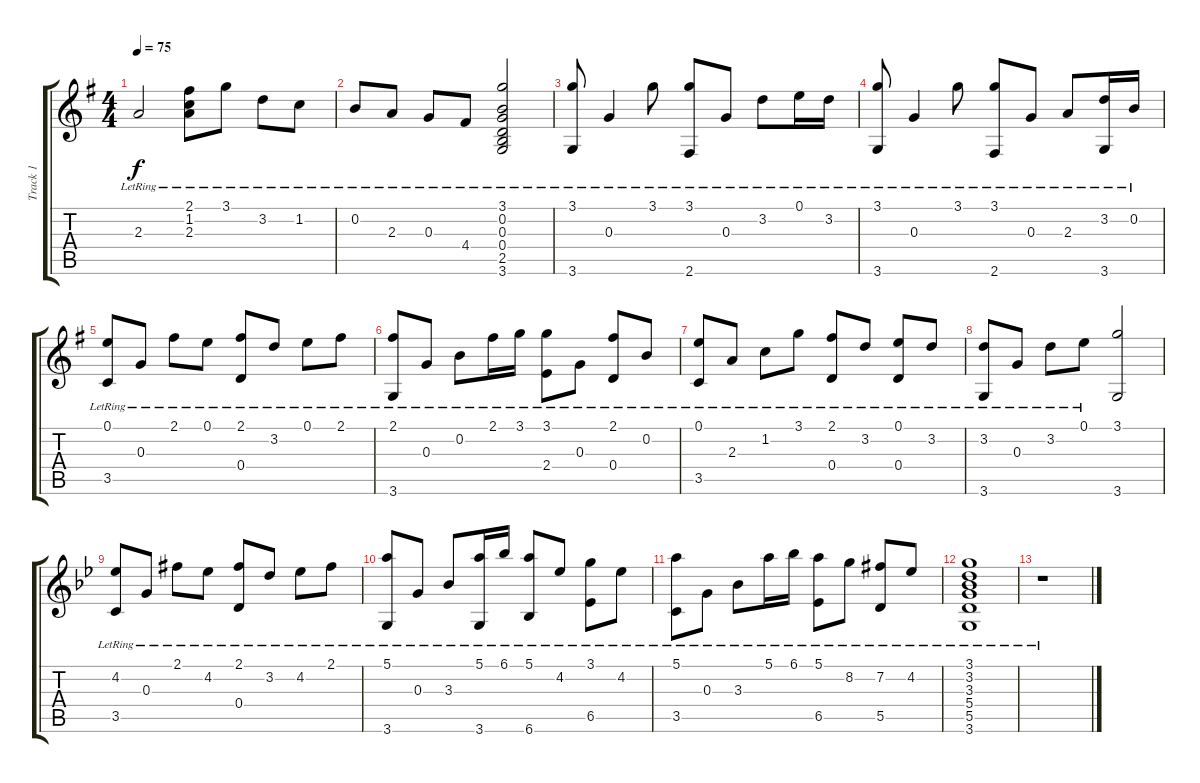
\track ("Track 1" "Track 1") {instrument acousticguitarnylon}
\staff {score tabs}
\tuning (E4 B3 G3 D3 A2 E2) {hide}
\ts (4 4)
\tempo 75
\clef g2
\ks g
2.3{lr}.2{dy f} (2.1{lr} 1.2{lr} 2.3{lr}).8 3.1{lr}.8 3.2{lr}.8 1.2{lr}.8 |
0.2{lr}.8 2.3{lr}.8 0.3{lr}.8 4.4{lr}.8 (3.1{lr} 0.2{lr} 0.3{lr} 0.4{lr} 2.5{lr} 3.6{lr}).2 |
(3.1{lr} 3.6{lr}).8 0.3{lr}.4 3.1{lr}.8 (3.1{lr} 2.6{lr}).8 0.3{lr}.8 3.2{lr}.8 0.1{lr}.16 3.2{lr}.16 |
(3.1{lr} 3.6{lr}).8 0.3{lr}.4 3.1{lr}.8 (3.1{lr} 2.6{lr}).8 0.3{lr}.8 2.3{lr}.8 (3.2{lr} 3.6{lr}).16 0.2{lr}.16 |
(0.1{lr} 3.5{lr}).8 0.3{lr}.8 2.1{lr}.8 0.1{lr}.8 (2.1{lr} 0.4{lr}).8 3.2{lr}.8 0.1{lr}.8 2.1{lr}.8 |
(2.1{lr} 3.6{lr}).8 0.3{lr}.8 0.2{lr}.8 2.1{lr}.16 3.1{lr}.16 (3.1{lr} 2.4{lr}).8 0.3{lr}.8 (2.1{lr} 0.4{lr}).8 0.2{lr}.8 |
(0.1{lr} 3.5{lr}).8 2.3{lr}.8 1.2{lr}.8 3.1{lr}.8 (2.1{lr} 0.4{lr}).8 3.2{lr}.8 (0.1{lr} 0.4{lr}).8 3.2{lr}.8 |
(3.2{lr} 3.6{lr}).8 0.3{lr}.8 3.2{lr}.8 0.1{lr}.8 (3.1 3.6).2 |
\ks gminor
(4.2{lr} 3.5{lr}).8 0.3{lr}.8 2.1{lr acc #}.8 4.2{lr}.8 (2.1{lr acc #} 0.4{lr}).8 3.2{lr}.8 4.2{lr}.8 2.1{lr acc #}.8 |
(5.1{lr} 3.6{lr}).8 0.3{lr}.8 3.3{lr}.8 (5.1{lr} 3.6{lr}).16 6.1{lr}.16 (5.1{lr} 6.6{lr}).8 4.2{lr}.8 (3.1{lr} 6.5{lr}).8 4.2{lr}.8 |
(5.1{lr} 3.5{lr}).8 0.3{lr}.8 3.3{lr}.8 5.1{lr}.16 6.1{lr}.16 (5.1{lr} 6.5{lr}).8 8.2{lr}.8 (7.2{lr acc #} 5.5{lr}).8 4.2{lr}.8 |
(3.1{lr} 3.2{lr} 3.3{lr} 5.4{lr} 5.5{lr} 3.6{lr}).1 |
r.1
